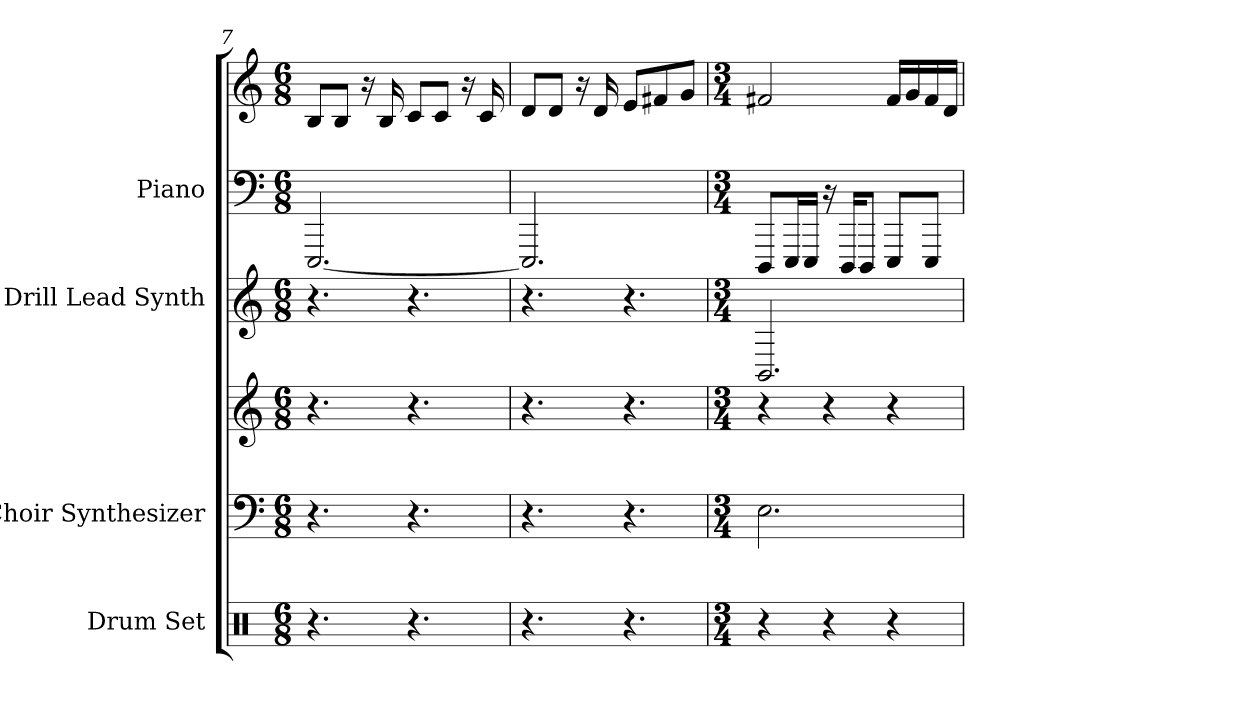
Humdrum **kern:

**kern	**kern	**kern	**kern	**kern	**kern
*part4	*part3	*part3	*part2	*part1	*part1
*staff6	*staff5	*staff4	*staff3	*staff2	*staff1
*I"Drum Set	*I"Choir Synthesizer	*	*I"Drill Lead Synth	*I"Piano	*
*I'Drums	*I'Synth.	*	*I'Drl. LS	*I'Pno.	*
*clefX	*clefF4	*clefG2	*clefG2	*clefF4	*clefG2
*k[]	*k[]	*k[]	*k[]	*k[]	*k[]
*M6/8	*M6/8	*M6/8	*M6/8	*M6/8	*M6/8
=7	=7	=7	=7	=7	=7
4.r	4.r	4.r	4.r	[2.EEE	8BL
.	.	.	.	.	8BJ
.	.	.	.	.	16r
.	.	.	.	.	16B
4.r	4.r	4.r	4.r	.	8cL
.	.	.	.	.	8cJ
.	.	.	.	.	16r
.	.	.	.	.	16c
=8	=8	=8	=8	=8	=8
4.r	4.r	4.r	4.r	2.EEE]	8dL
.	.	.	.	.	8dJ
.	.	.	.	.	16r
.	.	.	.	.	16d
4.r	4.r	4.r	4.r	.	8eL
.	.	.	.	.	8f#X
.	.	.	.	.	8gJ
=9	=9	=9	=9	=9	=9
*M3/4	*M3/4	*M3/4	*M3/4	*M3/4	*M3/4
4r	2.E	4r	2.BB	8DDDL	2f#X
.	.	.	.	16EEEL	.
.	.	.	.	16EEEJJ	.
4r	.	4r	.	16r	.
.	.	.	.	16DDDKL	.
.	.	.	.	8DDDJ	.
4r	.	4r	.	8EEEL	16f#LL
.	.	.	.	.	16g
.	.	.	.	8EEEJ	16f#
.	.	.	.	.	16dJJ
=	=	=	=	=	=
*-	*-	*-	*-	*-	*-
